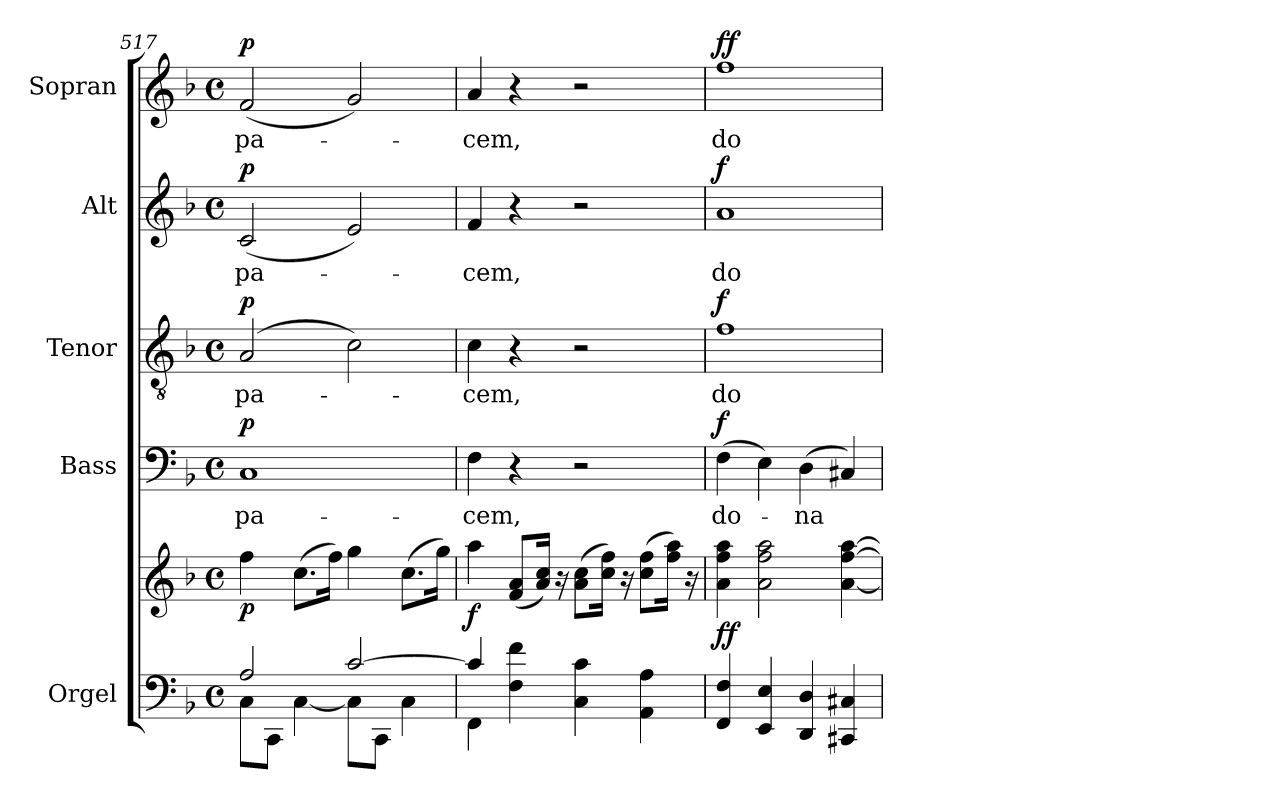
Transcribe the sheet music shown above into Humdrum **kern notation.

**kern	**kern	**dynam	**kern	**text	**dynam	**kern	**text	**dynam	**kern	**text	**dynam	**kern	**text	**dynam
*part5	*part5	*part5	*part4	*part4	*part4	*part3	*part3	*part3	*part2	*part2	*part2	*part1	*part1	*part1
*staff6	*staff5	*staff5/6	*staff4	*staff4	*staff4	*staff3	*staff3	*staff3	*staff2	*staff2	*staff2	*staff1	*staff1	*staff1
*I"Orgel	*	*	*I"Bass	*	*	*I"Tenor	*	*	*I"Alt	*	*	*I"Sopran	*	*
*I'Org.	*	*	*I'B.	*	*	*I'T.	*	*	*I'A.	*	*	*I'S.	*	*
!!LO:LB:g=z
*clefF4	*clefG2	*	*clefF4	*	*	*clefGv2	*	*	*clefG2	*	*	*clefG2	*	*
*k[b-]	*k[b-]	*	*k[b-]	*	*	*k[b-]	*	*	*k[b-]	*	*	*k[b-]	*	*
*F:	*F:	*	*F:	*	*	*F:	*	*	*F:	*	*	*F:	*	*
*M4/4	*M4/4	*	*M4/4	*	*	*M4/4	*	*	*M4/4	*	*	*M4/4	*	*
*met(c)	*met(c)	*	*met(c)	*	*	*met(c)	*	*	*met(c)	*	*	*met(c)	*	*
=517	=517	=517	=517	=517	=517	=517	=517	=517	=517	=517	=517	=517	=517	=517
*^	*	*	*	*	*	*	*	*	*	*	*	*	*	*
!	!	!	!LO:DY:b	!	!LO:LY:b	!LO:DY:a	!	!LO:LY:b	!LO:DY:a	!	!LO:LY:b	!LO:DY:a	!	!LO:LY:b	!LO:DY:a
2A/	8C\L	4ff\	p	1C	pa-	p	(2A/	pa-	p	(<2c/	pa-	p	(<2f/	pa-	p
.	8CC\J	.	.	.	.	.	.	.	.	.	.	.	.	.	.
.	[<4C\	(>8.cc\L	.	.	.	.	.	.	.	.	.	.	.	.	.
.	.	16ff\Jk)	.	.	.	.	.	.	.	.	.	.	.	.	.
[>2c/	8C\L]	4gg\	.	.	.	.	2c\)	.	.	2e/)	.	.	2g/)	.	.
.	8CC\J	.	.	.	.	.	.	.	.	.	.	.	.	.	.
.	4C\	(>8.cc\L	.	.	.	.	.	.	.	.	.	.	.	.	.
.	.	16gg\Jk)	.	.	.	.	.	.	.	.	.	.	.	.	.
=518	=518	=518	=518	=518	=518	=518	=518	=518	=518	=518	=518	=518	=518	=518	=518
!	!	!	!LO:DY:b	!	!LO:LY:b	!	!	!LO:LY:b	!	!	!LO:LY:b	!	!	!LO:LY:b	!
4c/]	4FF\	4aa\	f	4F\	-cem,	.	4c\	-cem,	.	4f/	-cem,	.	4a/	-cem,	.
4F\ 4f\	2.ryy	(<8f/ 8a/L	.	4r	.	.	4r	.	.	4r	.	.	4r	.	.
.	.	16a/ 16cc/Jk)	.	.	.	.	.	.	.	.	.	.	.	.	.
.	.	16r	.	.	.	.	.	.	.	.	.	.	.	.	.
4C\ 4c\	.	(>8a\ 8cc\L	.	2r	.	.	2r	.	.	2r	.	.	2r	.	.
.	.	16cc\ 16ff\Jk)	.	.	.	.	.	.	.	.	.	.	.	.	.
.	.	16r	.	.	.	.	.	.	.	.	.	.	.	.	.
4AA\ 4A\	.	(>8cc\ 8ff\L	.	.	.	.	.	.	.	.	.	.	.	.	.
.	.	16ff\ 16aa\Jk)	.	.	.	.	.	.	.	.	.	.	.	.	.
.	.	16r	.	.	.	.	.	.	.	.	.	.	.	.	.
*v	*v	*	*	*	*	*	*	*	*	*	*	*	*	*	*
=519	=519	=519	=519	=519	=519	=519	=519	=519	=519	=519	=519	=519	=519	=519
!	!	!LO:DY:b	!	!LO:LY:b	!LO:DY:a	!	!LO:LY:b	!LO:DY:a	!	!LO:LY:b	!LO:DY:a	!	!LO:LY:b	!LO:DY:a
4FF/ 4F/	4a\ 4ff\ 4aa\	ff	(>4F\	do-	f	1f	do-	f	1a	do-	f	1ff	do-	ff
4EE/ 4E/	2a\ 2ff\ 2aa\	.	4E\)	.	.	.	.	.	.	.	.	.	.	.
!	!	!	!	!LO:LY:b	!	!	!	!	!	!	!	!	!	!
4DD/ 4D/	.	.	(>4D\	-na	.	.	.	.	.	.	.	.	.	.
4CC#X/ 4C#X/	[4a\ [4ff\ [4aa\	.	4C#X/)	.	.	.	.	.	.	.	.	.	.	.
=	=	=	=	=	=	=	=	=	=	=	=	=	=	=
*-	*-	*-	*-	*-	*-	*-	*-	*-	*-	*-	*-	*-	*-	*-
